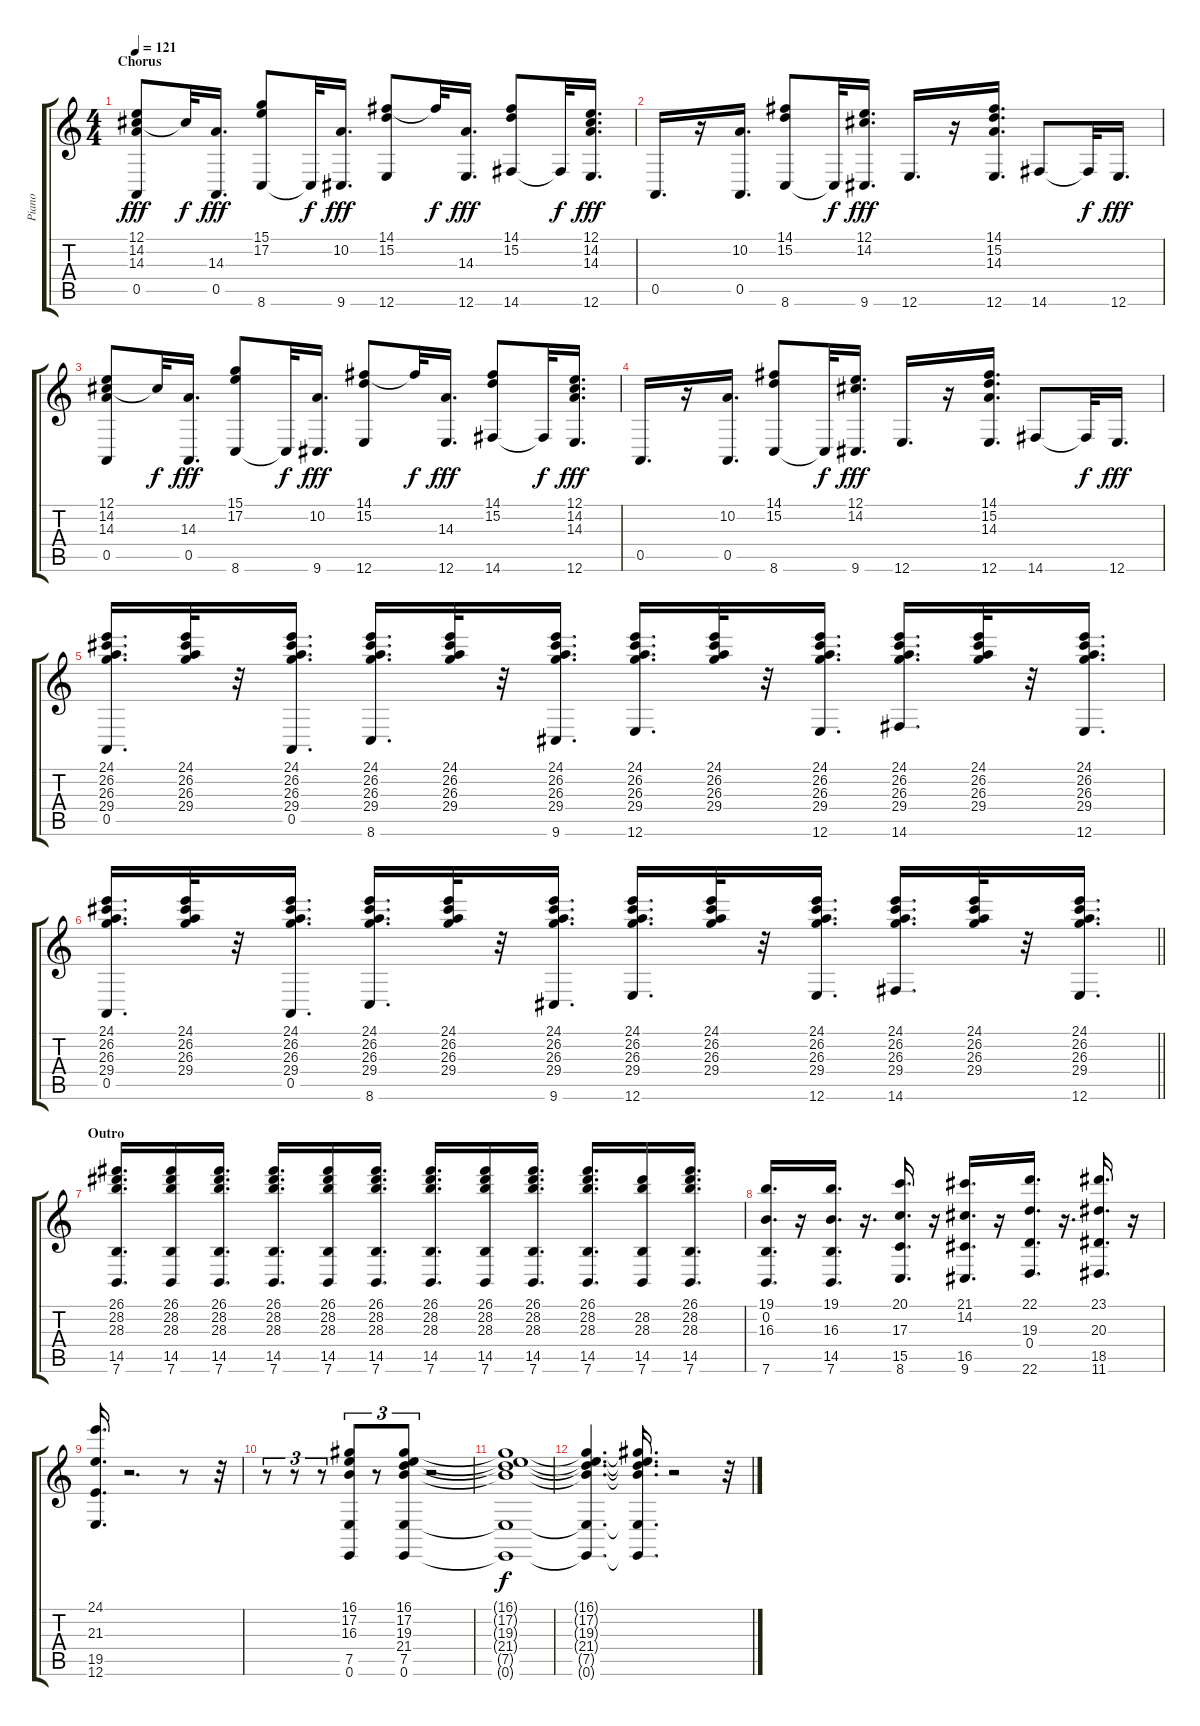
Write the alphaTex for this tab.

\track ("Piano" "Piano") {instrument acousticgrandpiano}
\staff {score tabs}
\tuning (E4 B3 G3 D3 A2 E2) {hide}
\ts (4 4)
\section ("" "Chorus")
\tempo 121
\clef g2
\ks c
(12.1 14.2 14.3 0.5).8{dy fff} 14.2{t}.32{dy f} (14.3 0.5).16{d dy fff} (15.1 17.2 8.6).8 8.6{t}.32{dy f} (10.2 9.6).16{d dy fff} (14.1 15.2 12.6).8 14.1{t}.32{dy f} (14.3 12.6).16{d dy fff} (14.1 15.2 14.6).8 14.6{t}.32{dy f} (12.1 14.2 14.3 12.6).16{d dy fff} |
0.5.16{d} r.16 (10.2 0.5).16{d} (14.1 15.2 8.6).8 8.6{t}.32{dy f} (12.1 14.2 9.6).16{d dy fff} 12.6.16{d} r.16 (14.1 15.2 14.3 12.6).16{d} 14.6.8 14.6{t}.32{dy f} 12.6.16{d dy fff} |
(12.1 14.2 14.3 0.5).8 14.2{t}.32{dy f} (14.3 0.5).16{d dy fff} (15.1 17.2 8.6).8 8.6{t}.32{dy f} (10.2 9.6).16{d dy fff} (14.1 15.2 12.6).8 14.1{t}.32{dy f} (14.3 12.6).16{d dy fff} (14.1 15.2 14.6).8 14.6{t}.32{dy f} (12.1 14.2 14.3 12.6).16{d dy fff} |
0.5.16{d} r.16 (10.2 0.5).16{d} (14.1 15.2 8.6).8 8.6{t}.32{dy f} (12.1 14.2 9.6).16{d dy fff} 12.6.16{d} r.16 (14.1 15.2 14.3 12.6).16{d} 14.6.8 14.6{t}.32{dy f} 12.6.16{d dy fff} |
(24.1 26.2 26.3 29.4 0.5).16{d} (24.1 26.2 26.3 29.4).32 r.32 (24.1 26.2 26.3 29.4 0.5).16{d} (24.1 26.2 26.3 29.4 8.6).16{d} (24.1 26.2 26.3 29.4).32 r.32 (24.1 26.2 26.3 29.4 9.6).16{d} (24.1 26.2 26.3 29.4 12.6).16{d} (24.1 26.2 26.3 29.4).32 r.32 (24.1 26.2 26.3 29.4 12.6).16{d} (24.1 26.2 26.3 29.4 14.6).16{d} (24.1 26.2 26.3 29.4).32 r.32 (24.1 26.2 26.3 29.4 12.6).16{d} |
\barLineRight lightlight
(24.1 26.2 26.3 29.4 0.5).16{d} (24.1 26.2 26.3 29.4).32 r.32 (24.1 26.2 26.3 29.4 0.5).16{d} (24.1 26.2 26.3 29.4 8.6).16{d} (24.1 26.2 26.3 29.4).32 r.32 (24.1 26.2 26.3 29.4 9.6).16{d} (24.1 26.2 26.3 29.4 12.6).16{d} (24.1 26.2 26.3 29.4).32 r.32 (24.1 26.2 26.3 29.4 12.6).16{d} (24.1 26.2 26.3 29.4 14.6).16{d} (24.1 26.2 26.3 29.4).32 r.32 (24.1 26.2 26.3 29.4 12.6).16{d} |
\section ("" "Outro")
(26.1 28.2 28.3 14.5 7.6).16{d} (26.1 28.2 28.3 14.5 7.6).16 (26.1 28.2 28.3 14.5 7.6).16{d} (26.1 28.2 28.3 14.5 7.6).16{d} (26.1 28.2 28.3 14.5 7.6).16 (26.1 28.2 28.3 14.5 7.6).16{d} (26.1 28.2 28.3 14.5 7.6).16{d} (26.1 28.2 28.3 14.5 7.6).16 (26.1 28.2 28.3 14.5 7.6).16{d} (26.1 28.2 28.3 14.5 7.6).16{d} (28.2 28.3 14.5 7.6).16 (26.1 28.2 28.3 14.5 7.6).16{d} |
(19.1 0.2 16.3 7.6).16{d} r.16 (19.1 16.3 14.5 7.6).16{d} r.16{d} (20.1 17.3 15.5 8.6).16{d} r.16 (21.1 14.2 16.5 9.6).16{d} r.16 (22.1 19.3 0.4 22.6).16{d} r.16{d} (23.1 20.3 18.5 11.6).16{d} r.16 |
(24.1 21.3 19.5 12.6).16{d} r.2{d} r.8 r.32 |
r.8{tu (3 2)} r.8{tu (3 2)} r.8{tu (3 2)} (16.1 17.2 16.3 7.5 0.6).8{tu (3 2)} r.8{tu (3 2)} (16.1 17.2 19.3 21.4 7.5 0.6).8{tu (3 2)} r.2 |
(16.1{t} 17.2{t} 19.3{t} 21.4{t} 7.5{t} 0.6{t}).1{dy f} |
(16.1{t} 17.2{t} 19.3{t} 21.4{t} 7.5{t} 0.6{t}).4{d} (16.1{t} 17.2{t} 19.3{t} 21.4{t} 7.5{t} 0.6{t}).16{d} r.2 r.32
